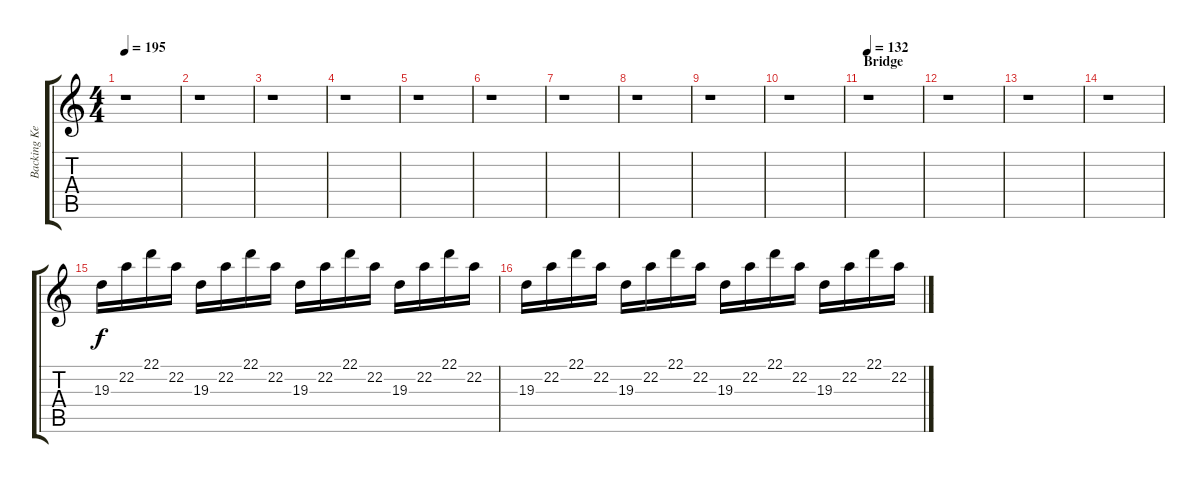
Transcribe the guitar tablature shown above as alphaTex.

\track ("Backing Keyboards" "Backing Ke") {instrument harpsichord}
\staff {score tabs}
\tuning (E4 B3 G3 D3 A2 E2) {hide}
\ts (4 4)
\tempo 195
\clef g2
\ks c
r.1{dy f} |
r.1 |
r.1 |
r.1 |
r.1 |
r.1 |
r.1 |
r.1 |
r.1 |
r.1 |
\section ("" "Bridge")
\tempo 132
r.1 |
r.1 |
r.1 |
r.1 |
19.3.16{volume 10} 22.2.16 22.1.16 22.2.16 19.3.16 22.2.16 22.1.16 22.2.16 19.3.16 22.2.16 22.1.16 22.2.16 19.3.16 22.2.16 22.1.16 22.2.16 |
19.3.16 22.2.16 22.1.16 22.2.16 19.3.16 22.2.16 22.1.16 22.2.16 19.3.16 22.2.16 22.1.16 22.2.16 19.3.16 22.2.16 22.1.16 22.2.16
